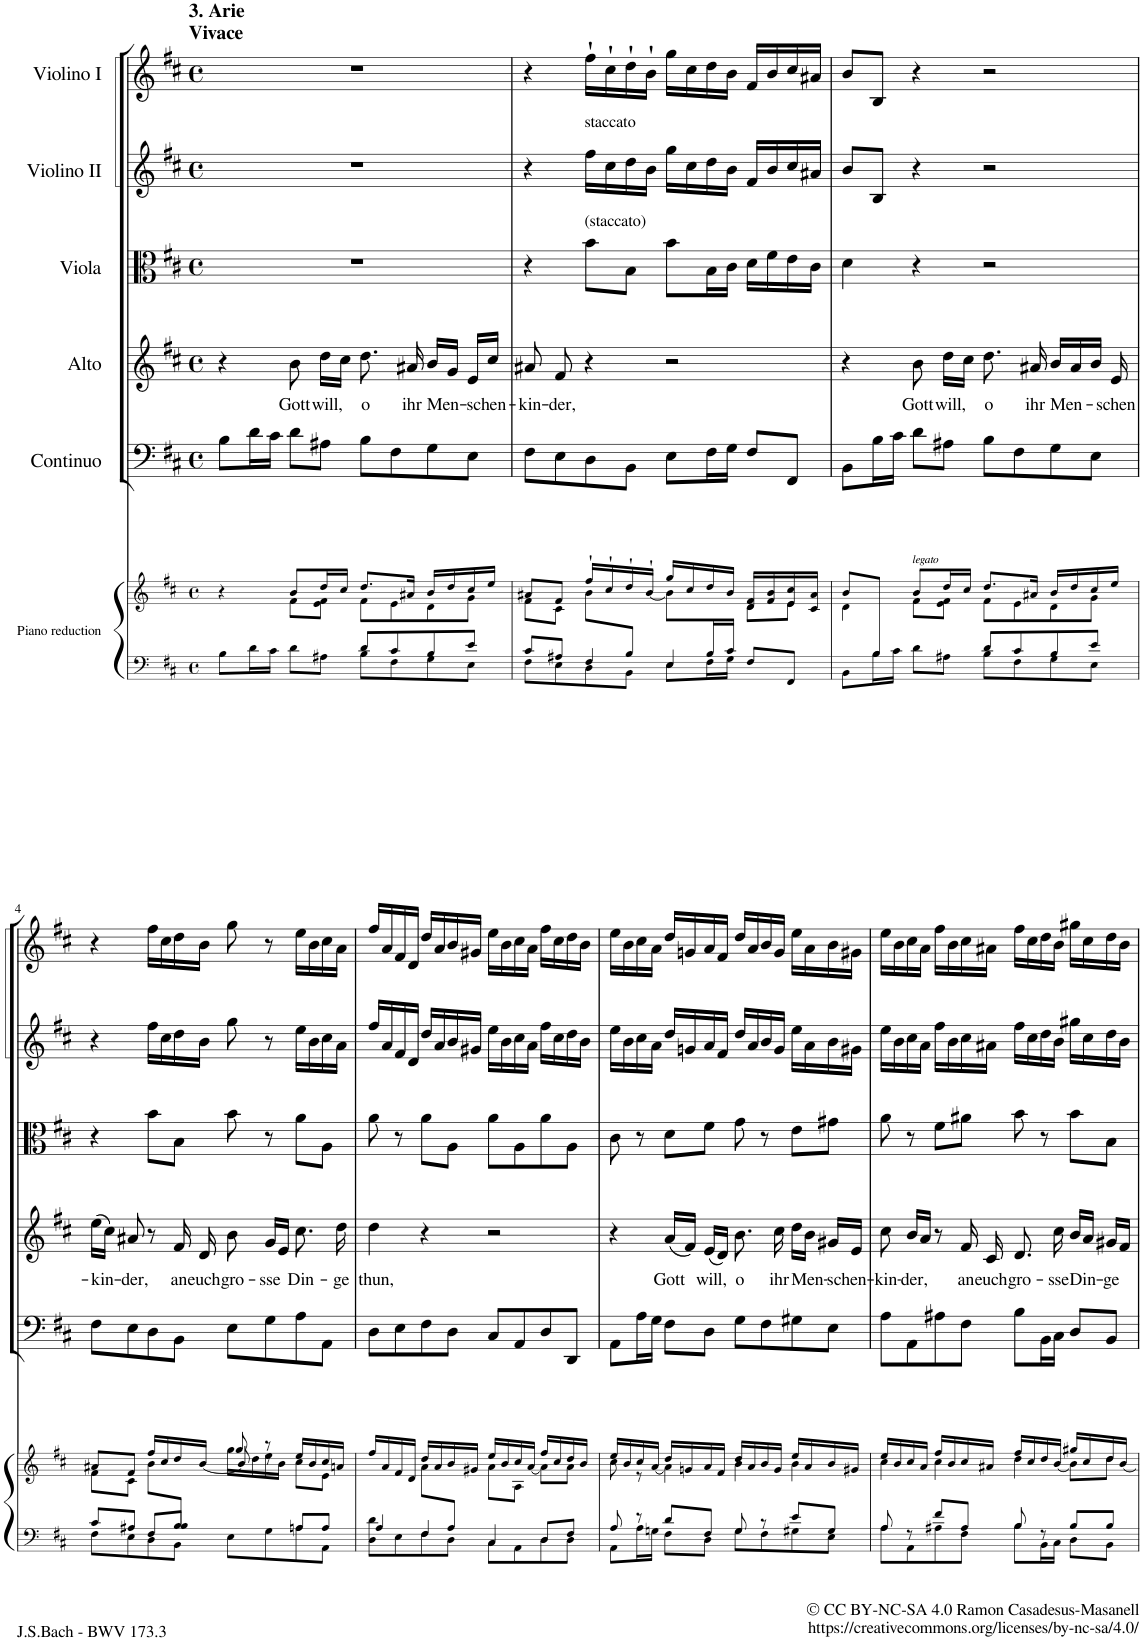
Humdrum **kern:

**kern	**kern	**kern	**kern	**text	**kern	**kern	**kern
*part6	*part6	*part5	*part4	*part4	*part3	*part2	*part1
*staff7	*staff6	*staff5	*staff4	*staff4	*staff3	*staff2	*staff1
*I"Piano reduction	*	*I"Continuo	*I"Alto	*	*I"Viola	*I"Violino II	*I"Violino I
*I'Pno	*	*	*	*	*I'Vla	*I'Vln	*I'Vln
*stria5	*stria5	*	*	*	*	*	*
*clefF4	*clefG2	*clefF4	*clefG2	*	*clefC3	*clefG2	*clefG2
*k[f#c#]	*k[f#c#]	*k[f#c#]	*k[f#c#]	*	*k[f#c#]	*k[f#c#]	*k[f#c#]
*M4/4	*M4/4	*M4/4	*M4/4	*	*M4/4	*M4/4	*M4/4
*met(c)	*met(c)	*met(c)	*met(c)	*	*met(c)	*met(c)	*met(c)
=1	=1	=1	=1	=1	=1	=1	=1
*^	*^	*	*	*	*	*	*
!	!	!	!	!	!	!	!	!	!LO:TX:a:B:t=3. Arie
!	!	!	!	!	!	!	!	!	!LO:TX:a:t=Vivace
4ryy	8B\L	4r	4ryy	8B\L	4r	.	1r	1r	1r
.	16d\L	.	.	16d\L	.	.	.	.	.
.	16c#\JJ	.	.	16c#\JJ	.	.	.	.	.
!	!	!	!	!	!	!LO:LY:b	!	!	!
4ryy	8d\L	8b/L	8f#\L	8d\L	8b\	Gott	.	.	.
!	!	!	!	!	!	!LO:LY:b	!	!	!
.	8A#X\J	16dd/L	8e\ 8f#\J	8A#X\J	16dd\LL	will,	.	.	.
.	.	16cc#/JJ	.	.	16cc#\JJ	.	.	.	.
!	!	!	!	!	!	!LO:LY:b	!	!	!
8d/L	8B\L	8.dd/L	8f#\L	8B\L	8.dd\	o	.	.	.
8c#/	8F#\	.	8e\	8F#\	.	.	.	.	.
!	!	!	!	!	!	!LO:LY:b	!	!	!
.	.	16a#X/Jk	.	.	16a#X/	ihr	.	.	.
!	!	!	!	!	!	!LO:LY:b	!	!	!
8B/	8G\	16b/LL	8d\	8G\	16b/LL	Men-	.	.	.
.	.	16dd/	.	.	16g/JJ	.	.	.	.
!	!	!	!	!	!	!LO:LY:b	!	!	!
8e/J	8E\J	16cc#/	8g\J	8E\J	16e/LL	-schen-	.	.	.
.	.	16ee/JJ	.	.	16cc#/JJ	.	.	.	.
=2	=2	=2	=2	=2	=2	=2	=2	=2	=2
*	*^	*	*	*	*	*	*	*	*
!	!	!	!	!	!	!	!LO:LY:b	!	!	!
4.ryy	8c#/L	8F#\L	8a#X/L	8f#\L	8F#\L	8a#X/	-kin-	4r	4r	4r
!	!	!	!	!	!	!	!LO:LY:b	!	!	!
.	8A#X/J	8E\	8f#/J	8c#\J	8E\	8f#/	-der,	.	.	.
!	!	!	!	!	!	!	!	!	!	!LO:TX:b:t=staccato
!	!	!	!	!	!	!	!	!	!LO:TX:b:t=(staccato)	!
.	4F#/	8D\	16ff#`/LL	8b\L	8D\	4r	.	8b\L	16ff#\LL	16ff#`\LL
.	.	.	16cc#`/	.	.	.	.	.	16cc#\	16cc#`\
8B/J	.	8BB\J	16dd`/	8ryy	8BB\J	.	.	8B\J	16dd\	16dd`\
.	.	.	[<16b`/JJ	.	.	.	.	.	16b\JJ	16b`\JJ
8ryy	4E/	8E\L	16gg/LL	8b\L]	8E\L	2r	.	8b\L	16gg\LL	16gg\LL
.	.	.	16cc#/	.	.	.	.	.	16cc#\	16cc#\
16B/L	.	16F#\L	16dd/	8ryy	16F#\L	.	.	16B\L	16dd\	16dd\
16c#/JJ	.	16G\JJ	16b/JJ	.	16G\JJ	.	.	16c#\JJ	16b\JJ	16b\JJ
4ryy	8F#/L	4ryy	16d/ 16f#/LL	8d\L	8F#/L	.	.	16d\LL	16f#/LL	16f#/LL
.	.	.	16f#/ 16b/	.	.	.	.	16f#\	16b/	16b/
.	8FF#/J	.	16e/ 16cc#/	8e\J	8FF#/J	.	.	16e\	16cc#/	16cc#/
.	.	.	16c#/ 16a#/JJ	.	.	.	.	16c#\JJ	16a#X/JJ	16a#X/JJ
=3	=3	=3	=3	=3	=3	=3	=3	=3	=3	=3
8ryy	4ryy	8BB\L	8b/L	4d\	8BB\L	4r	.	4d\	8b/L	8b/L
8B/J	.	16B\L	8ryy	.	16B\L	.	.	.	8B/J	8B/J
.	.	16c#\JJ	.	.	16c#\JJ	.	.	.	.	.
!	!	!	!LO:TX:a:i:t=legato	!	!	!	!	!	!	!
!	!	!	!	!	!	!	!LO:LY:b	!	!	!
2.ryy	4ryy	8d\L	8b/L	8f#\L	8d\L	8b\	Gott	4r	4r	4r
!	!	!	!	!	!	!	!LO:LY:b	!	!	!
.	.	8A#X\J	16dd/L	8e\ 8f#\J	8A#X\J	16dd\LL	will,	.	.	.
.	.	.	16cc#/JJ	.	.	16cc#\JJ	.	.	.	.
!	!	!	!	!	!	!	!LO:LY:b	!	!	!
.	8d/L	8B\L	8.dd/L	8f#\L	8B\L	8.dd\	o	2r	2r	2r
.	8c#/	8F#\	.	8e\	8F#\	.	.	.	.	.
!	!	!	!	!	!	!	!LO:LY:b	!	!	!
.	.	.	16a#X/Jk	.	.	16a#X/	ihr	.	.	.
!	!	!	!	!	!	!	!LO:LY:b	!	!	!
.	8B/	8G\	16b/LL	8d\	8G\	16b/LL	Men-	.	.	.
.	.	.	16dd/	.	.	16a#/	.	.	.	.
.	8e/J	8E\J	16cc#/	8g\J	8E\J	16b/JJ	.	.	.	.
!	!	!	!	!	!	!	!LO:LY:b	!	!	!
.	.	.	16ee/JJ	.	.	16e/	-schen-	.	.	.
!!LO:LB:g=z
=4	=4	=4	=4	=4	=4	=4	=4	=4	=4	=4
*	*	*	*	*^	*	*	*	*	*	*
!	!	!	!	!	!	!	!	!LO:LY:b	!	!	!
4.ryy	8c#/L	8F#\L	8a#X/L	8f#\L	2ryy	8F#\L	(16ee\LL	-kin-	4r	4r	4r
.	.	.	.	.	.	.	16cc#\JJ)	.	.	.	.
!	!	!	!	!	!	!	!	!LO:LY:b	!	!	!
.	8A#X/J	8E\	8f#/J	8c#\J	.	8E\	8a#X/	-der,	.	.	.
.	8F#/L	8D\	16ff#/LL	8b\L	.	8D\	8r	.	8b\L	16ff#\LL	16ff#\LL
.	.	.	16cc#/	.	.	.	.	.	.	16cc#\	16cc#\
!	!	!	!	!	!	!	!	!LO:LY:b	!	!	!
8B/J	8B/J	8BB\J	16dd/	8ryy	.	8BB\J	16f#/	an	8B\J	16dd\	16dd\
!	!	!	!	!	!	!	!	!LO:LY:b	!	!	!
.	.	.	[<16b/JJ	.	.	.	16d/	euch	.	16b\JJ	16b\JJ
!	!	!	!	!	!	!	!	!LO:LY:b	!	!	!
2ryy	8ryy	8E\L	8gg/	16gg\LL	8b/]	8E\L	8b\	gro-	8b\	8gg\	8gg\
.	.	.	.	16dd\	.	.	.	.	.	.	.
!	!	!	!	!	!	!	!	!LO:LY:b	!	!	!
.	8r	8G\	8r	16ee\	4.ryy	8G\	16g/LL	-sse	8r	8r	8r
.	.	.	.	16b\JJ	.	.	16e/JJ	.	.	.	.
!	!	!	!	!	!	!	!	!LO:LY:b	!	!	!
.	8An/L	8A\	16ee/LL	8cc#\L	.	8A\	8.cc#\	Din-	8a\L	16ee\LL	16ee\LL
.	.	.	16b/	.	.	.	.	.	.	16b\	16b\
.	8A/J	8AA\J	16cc#/	8e\J	.	8AA\J	.	.	8A\J	16cc#\	16cc#\
!	!	!	!	!	!	!	!	!LO:LY:b	!	!	!
.	.	.	16an/JJ	.	.	.	16dd\	-ge	.	16a\JJ	16a\JJ
*	*	*	*	*v	*v	*	*	*	*	*	*
=5	=5	=5	=5	=5	=5	=5	=5	=5	=5	=5
!	!	!	!	!	!	!	!LO:LY:b	!	!	!
4d\	4A/	8D\L	16ff#/LL	4ryy	8D\L	4dd\	thun,	8a\	16ff#/LL	16ff#/LL
.	.	.	16a/	.	.	.	.	.	16a/	16a/
.	.	8E\	16f#/	.	8E\	.	.	8r	16f#/	16f#/
.	.	.	16d/JJ	.	.	.	.	.	16d/JJ	16d/JJ
8ryy	4F#/	8F#\	16dd/LL	8a\L	8F#\	4r	.	8a\L	16dd/LL	16dd/LL
.	.	.	16a/	.	.	.	.	.	16a/	16a/
8A/J	.	8D\J	16b/	8ryy	8D\J	.	.	8A\J	16b/	16b/
.	.	.	16g#X/JJ	.	.	.	.	.	16g#X/JJ	16g#X/JJ
2ryy	4C#/	8C#\L	16ee/LL	8a\L	8C#/L	2r	.	8a\L	16ee\LL	16ee\LL
.	.	.	16b/	.	.	.	.	.	16b\	16b\
.	.	8AA\	16cc#/	8A\J	8AA/	.	.	8A\	16cc#\	16cc#\
.	.	.	[<16a/JJ	.	.	.	.	.	16a\JJ	16a\JJ
.	8D/L	8D\	16ff#/LL	8a\L]	8D/	.	.	8a\	16ff#\LL	16ff#\LL
.	.	.	16cc#/	.	.	.	.	.	16cc#\	16cc#\
.	8F#/J	8D\J	16dd/	8a\J	8DD/J	.	.	8A\J	16dd\	16dd\
.	.	.	16b/JJ	.	.	.	.	.	16b\JJ	16b\JJ
*	*v	*v	*	*	*	*	*	*	*	*
=6	=6	=6	=6	=6	=6	=6	=6	=6	=6
8A/	8AA\L	16ee/LL	8cc#\	8AA\L	4r	.	8c#\	16ee\LL	16ee\LL
.	.	16b/	.	.	.	.	.	16b\	16b\
8r	16A\L	16cc#/	8r	16A\L	.	.	8r	16cc#\	16cc#\
.	16Gn\JJ	[<16a/JJ	.	16G\JJ	.	.	.	16a\JJ	16a\JJ
!	!	!	!	!	!	!LO:LY:b	!	!	!
8d/L	8F#\L	16dd/LL	4a\]	8F#\L	(16a/LL	Gott	8d\L	16dd/LL	16dd/LL
.	.	16gn/	.	.	16f#/JJ)	.	.	16gn/	16gn/
!	!	!	!	!	!	!LO:LY:b	!	!	!
8F#/J	8D\J	16a/	.	8D\J	(16e/LL	will,	8f#\J	16a/	16a/
.	.	16f#/JJ	.	.	16d/JJ)	.	.	16f#/JJ	16f#/JJ
!	!	!	!	!	!	!LO:LY:b	!	!	!
8G/	8G\L	16dd/LL	4b\	8G\L	8.b\	o	8g\	16dd/LL	16dd/LL
.	.	16a/	.	.	.	.	.	16a/	16a/
8r	8F#\	16b/	.	8F#\	.	.	8r	16b/	16b/
!	!	!	!	!	!	!LO:LY:b	!	!	!
.	.	16g/JJ	.	.	16cc#\	ihr	.	16g/JJ	16g/JJ
!	!	!	!	!	!	!LO:LY:b	!	!	!
8e/L	8G#X\	16ee/LL	4b\	8G#X\	16dd\LL	Men-	8e\L	16ee\LL	16ee\LL
.	.	16a/	.	.	16b\JJ	.	.	16a\	16a\
!	!	!	!	!	!	!LO:LY:b	!	!	!
8G#/J	8E\J	16b/	.	8E\J	16g#X/LL	-schen-	8g#X\J	16b\	16b\
.	.	16g#X/JJ	.	.	16e/JJ	.	.	16g#X\JJ	16g#X\JJ
=7	=7	=7	=7	=7	=7	=7	=7	=7	=7
!	!	!	!	!	!	!LO:LY:b	!	!	!
8A/	8A\L	16ee/LL	4cc#\	8A\L	8cc#\	-kin-	8a\	16ee\LL	16ee\LL
.	.	16b/	.	.	.	.	.	16b\	16b\
!	!	!	!	!	!	!LO:LY:b	!	!	!
8r	8AA\	16cc#/	.	8AA\	16b/LL	-der,	8r	16cc#\	16cc#\
.	.	16a/JJ	.	.	16a/JJ	.	.	16a\JJ	16a\JJ
8f#/L	8A#X\	16ff#/LL	4cc#\	8A#X\	8r	.	8f#\L	16ff#\LL	16ff#\LL
.	.	16b/	.	.	.	.	.	16b\	16b\
!	!	!	!	!	!	!LO:LY:b	!	!	!
8A#/J	8F#\J	16cc#/	.	8F#\J	16f#/	an	8a#X\J	16cc#\	16cc#\
!	!	!	!	!	!	!LO:LY:b	!	!	!
.	.	16a#X/JJ	.	.	16c#/	euch	.	16a#X\JJ	16a#X\JJ
!	!	!	!	!	!	!LO:LY:b	!	!	!
8B/	8B\L	16ff#/LL	4dd\	8B\L	8.d/	gro-	8b\	16ff#\LL	16ff#\LL
.	.	16cc#/	.	.	.	.	.	16cc#\	16cc#\
8r	16BB\L	16dd/	.	16BB\L	.	.	8r	16dd\	16dd\
!	!	!	!	!	!	!LO:LY:b	!	!	!
.	16C#\JJ	[<16b/JJ	.	16C#\JJ	16cc#\	-sse	.	16b\JJ	16b\JJ
!	!	!	!	!	!	!LO:LY:b	!	!	!
8B/L	8D\L	16gg#X/LL	8b\L]	8D/L	16b/LL	Din-	8b\L	16gg#X\LL	16gg#X\LL
.	.	16cc#/	.	.	16a/JJ	.	.	16cc#\	16cc#\
!	!	!	!	!	!	!LO:LY:b	!	!	!
8B/J	8BB\J	16dd/	8dd\J	8BB/J	16g#X/LL	-ge	8B\J	16dd\	16dd\
.	.	[<16b/JJ	.	.	16f#/JJ	.	.	16b\JJ	16b\JJ
*v	*v	*	*	*	*	*	*	*	*
*	*v	*v	*	*	*	*	*	*
=	=	=	=	=	=	=	=
*-	*-	*-	*-	*-	*-	*-	*-
